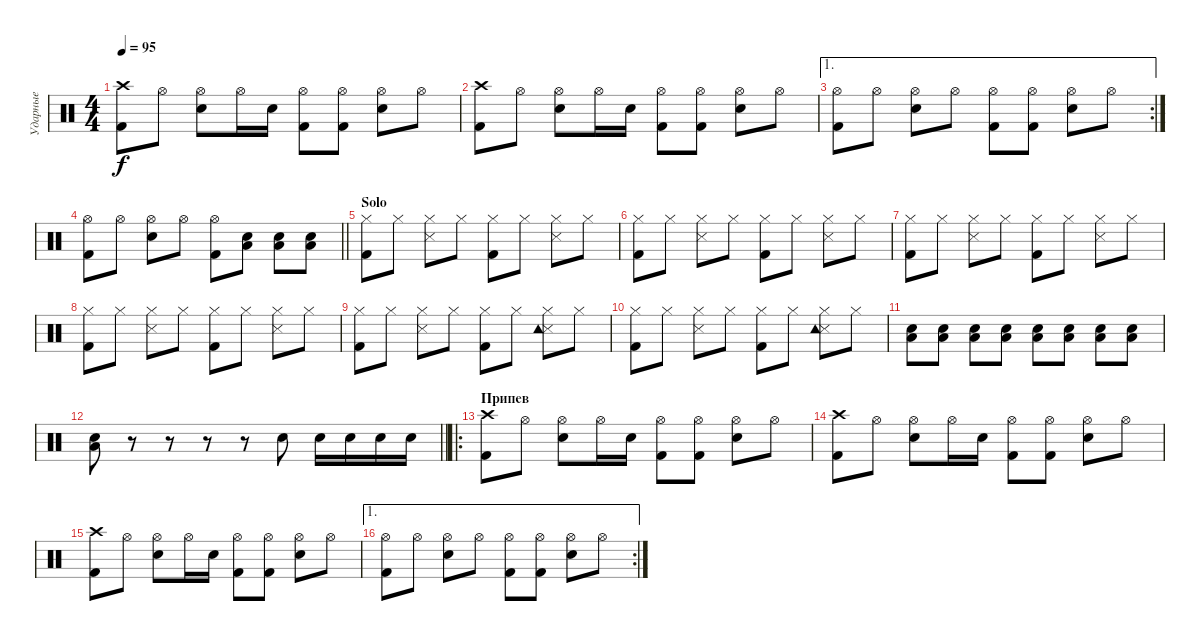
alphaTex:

\track ("Ударные" "Ударные") {instrument percussion}
\staff {score}
\articulation defaults
\ts (4 4)
\tempo 95
\clef neutral
\ks c
("Kick (hit) 2" "Crash high (hit)").8{dy f} "Hi-Hat (open)".8 ("Hi-Hat (open)" "Electric Snare (hit)").8 "Hi-Hat (open)".16 "Electric Snare (hit)".16 ("Kick (hit) 2" "Hi-Hat (open)").8 ("Kick (hit) 2" "Hi-Hat (open)").8 ("Hi-Hat (open)" "Electric Snare (hit)").8 "Hi-Hat (open)".8 |
("Kick (hit) 2" "Crash high (hit)").8 "Hi-Hat (open)".8 ("Hi-Hat (open)" "Electric Snare (hit)").8 "Hi-Hat (open)".16 "Electric Snare (hit)".16 ("Kick (hit) 2" "Hi-Hat (open)").8 ("Kick (hit) 2" "Hi-Hat (open)").8 ("Hi-Hat (open)" "Electric Snare (hit)").8 "Hi-Hat (open)".8 |
\ae 1
\rc 2
("Kick (hit) 2" "Hi-Hat (open)").8 "Hi-Hat (open)".8 ("Hi-Hat (open)" "Electric Snare (hit)").8 "Hi-Hat (open)".8 ("Kick (hit) 2" "Hi-Hat (open)").8 ("Kick (hit) 2" "Hi-Hat (open)").8 ("Hi-Hat (open)" "Electric Snare (hit)").8 "Hi-Hat (open)".8 |
\barLineRight lightlight
("Kick (hit) 2" "Hi-Hat (open)").8 "Hi-Hat (open)".8 ("Hi-Hat (open)" "Electric Snare (hit)").8 "Hi-Hat (open)".8 ("Kick (hit) 2" "Hi-Hat (open)").8 ("Electric Snare (hit)" "Low Floor Tom (hit)").8 ("Electric Snare (hit)" "Low Floor Tom (hit)").8 ("Electric Snare (hit)" "Low Floor Tom (hit)").8 |
\section ("" "Solo")
("Kick (hit) 2" "Hi-Hat (closed)").8 "Hi-Hat (closed)".8 ("Hi-Hat (closed)" "Snare (side stick) 3").8 "Hi-Hat (closed)".8 ("Kick (hit) 2" "Hi-Hat (closed)").8 "Hi-Hat (closed)".8 ("Hi-Hat (closed)" "Snare (side stick) 3").8 "Hi-Hat (closed)".8 |
("Kick (hit) 2" "Hi-Hat (closed)").8 "Hi-Hat (closed)".8 ("Hi-Hat (closed)" "Snare (side stick) 3").8 "Hi-Hat (closed)".8 ("Kick (hit) 2" "Hi-Hat (closed)").8 "Hi-Hat (closed)".8 ("Hi-Hat (closed)" "Snare (side stick) 3").8 "Hi-Hat (closed)".8 |
("Kick (hit) 2" "Hi-Hat (closed)").8 "Hi-Hat (closed)".8 ("Hi-Hat (closed)" "Snare (side stick) 3").8 "Hi-Hat (closed)".8 ("Kick (hit) 2" "Hi-Hat (closed)").8 "Hi-Hat (closed)".8 ("Hi-Hat (closed)" "Snare (side stick) 3").8 "Hi-Hat (closed)".8 |
("Kick (hit) 2" "Hi-Hat (closed)").8 "Hi-Hat (closed)".8 ("Hi-Hat (closed)" "Snare (side stick) 3").8 "Hi-Hat (closed)".8 ("Kick (hit) 2" "Hi-Hat (closed)").8 "Hi-Hat (closed)".8 ("Hi-Hat (closed)" "Snare (side stick) 3").8 "Hi-Hat (closed)".8 |
("Kick (hit) 2" "Hi-Hat (closed)").8 "Hi-Hat (closed)".8 ("Hi-Hat (closed)" "Snare (side stick) 3").8 "Hi-Hat (closed)".8 ("Kick (hit) 2" "Hi-Hat (closed)").8 "Hi-Hat (closed)".8 ("Hi-Hat (closed)" "Snare (side stick) 3" "Tambourine (hit)").8 "Hi-Hat (closed)".8 |
("Kick (hit) 2" "Hi-Hat (closed)").8 "Hi-Hat (closed)".8 ("Hi-Hat (closed)" "Snare (side stick) 3").8 "Hi-Hat (closed)".8 ("Kick (hit) 2" "Hi-Hat (closed)").8 "Hi-Hat (closed)".8 ("Hi-Hat (closed)" "Snare (side stick) 3" "Tambourine (hit)").8 "Hi-Hat (closed)".8 |
("Low Floor Tom (hit)" "Electric Snare (hit)").8 ("Low Floor Tom (hit)" "Electric Snare (hit)").8 ("Low Floor Tom (hit)" "Electric Snare (hit)").8 ("Low Floor Tom (hit)" "Electric Snare (hit)").8 ("Low Floor Tom (hit)" "Electric Snare (hit)").8 ("Low Floor Tom (hit)" "Electric Snare (hit)").8 ("Low Floor Tom (hit)" "Electric Snare (hit)").8 ("Low Floor Tom (hit)" "Electric Snare (hit)").8 |
\barLineRight lightlight
("Low Floor Tom (hit)" "Electric Snare (hit)").8 r.8 r.8 r.8 r.8 "Electric Snare (hit)".8 "Electric Snare (hit)".16 "Electric Snare (hit)".16 "Electric Snare (hit)".16 "Electric Snare (hit)".16 |
\ro
\section ("" "Припев")
("Kick (hit) 2" "Crash high (hit)").8 "Hi-Hat (open)".8 ("Hi-Hat (open)" "Electric Snare (hit)").8 "Hi-Hat (open)".16 "Electric Snare (hit)".16 ("Kick (hit) 2" "Hi-Hat (open)").8 ("Kick (hit) 2" "Hi-Hat (open)").8 ("Hi-Hat (open)" "Electric Snare (hit)").8 "Hi-Hat (open)".8 |
("Kick (hit) 2" "Crash high (hit)").8 "Hi-Hat (open)".8 ("Hi-Hat (open)" "Electric Snare (hit)").8 "Hi-Hat (open)".16 "Electric Snare (hit)".16 ("Kick (hit) 2" "Hi-Hat (open)").8 ("Kick (hit) 2" "Hi-Hat (open)").8 ("Hi-Hat (open)" "Electric Snare (hit)").8 "Hi-Hat (open)".8 |
("Kick (hit) 2" "Crash high (hit)").8 "Hi-Hat (open)".8 ("Hi-Hat (open)" "Electric Snare (hit)").8 "Hi-Hat (open)".16 "Electric Snare (hit)".16 ("Kick (hit) 2" "Hi-Hat (open)").8 ("Kick (hit) 2" "Hi-Hat (open)").8 ("Hi-Hat (open)" "Electric Snare (hit)").8 "Hi-Hat (open)".8 |
\ae 1
\rc 2
("Kick (hit) 2" "Hi-Hat (open)").8 "Hi-Hat (open)".8 ("Hi-Hat (open)" "Electric Snare (hit)").8 "Hi-Hat (open)".8 ("Kick (hit) 2" "Hi-Hat (open)").8 ("Kick (hit) 2" "Hi-Hat (open)").8 ("Hi-Hat (open)" "Electric Snare (hit)").8 "Hi-Hat (open)".8
